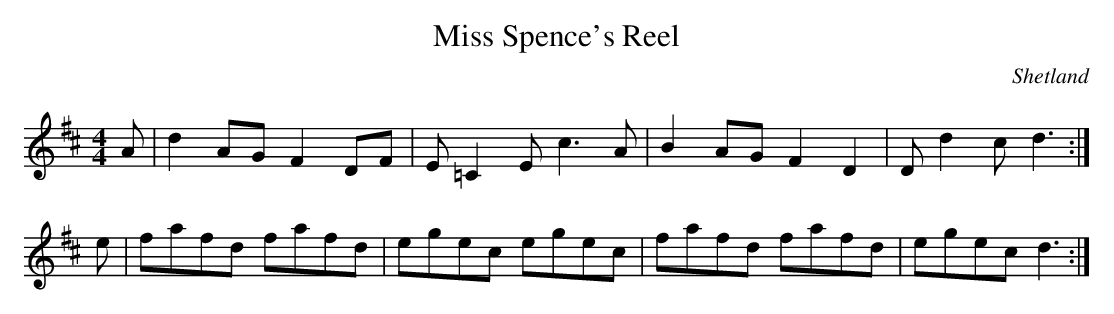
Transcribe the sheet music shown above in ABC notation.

X:1
T:Miss Spence's Reel
O:Shetland
M:4/4
L:1/8
K:D
A | d2 AG F2 DF | E =C2 E c3 A | B2 AG F2 D2 | D d2 c d3  :|
e | fafd  fafd  | egec    egec | fafd  fafd  | egec   d3 :|]
